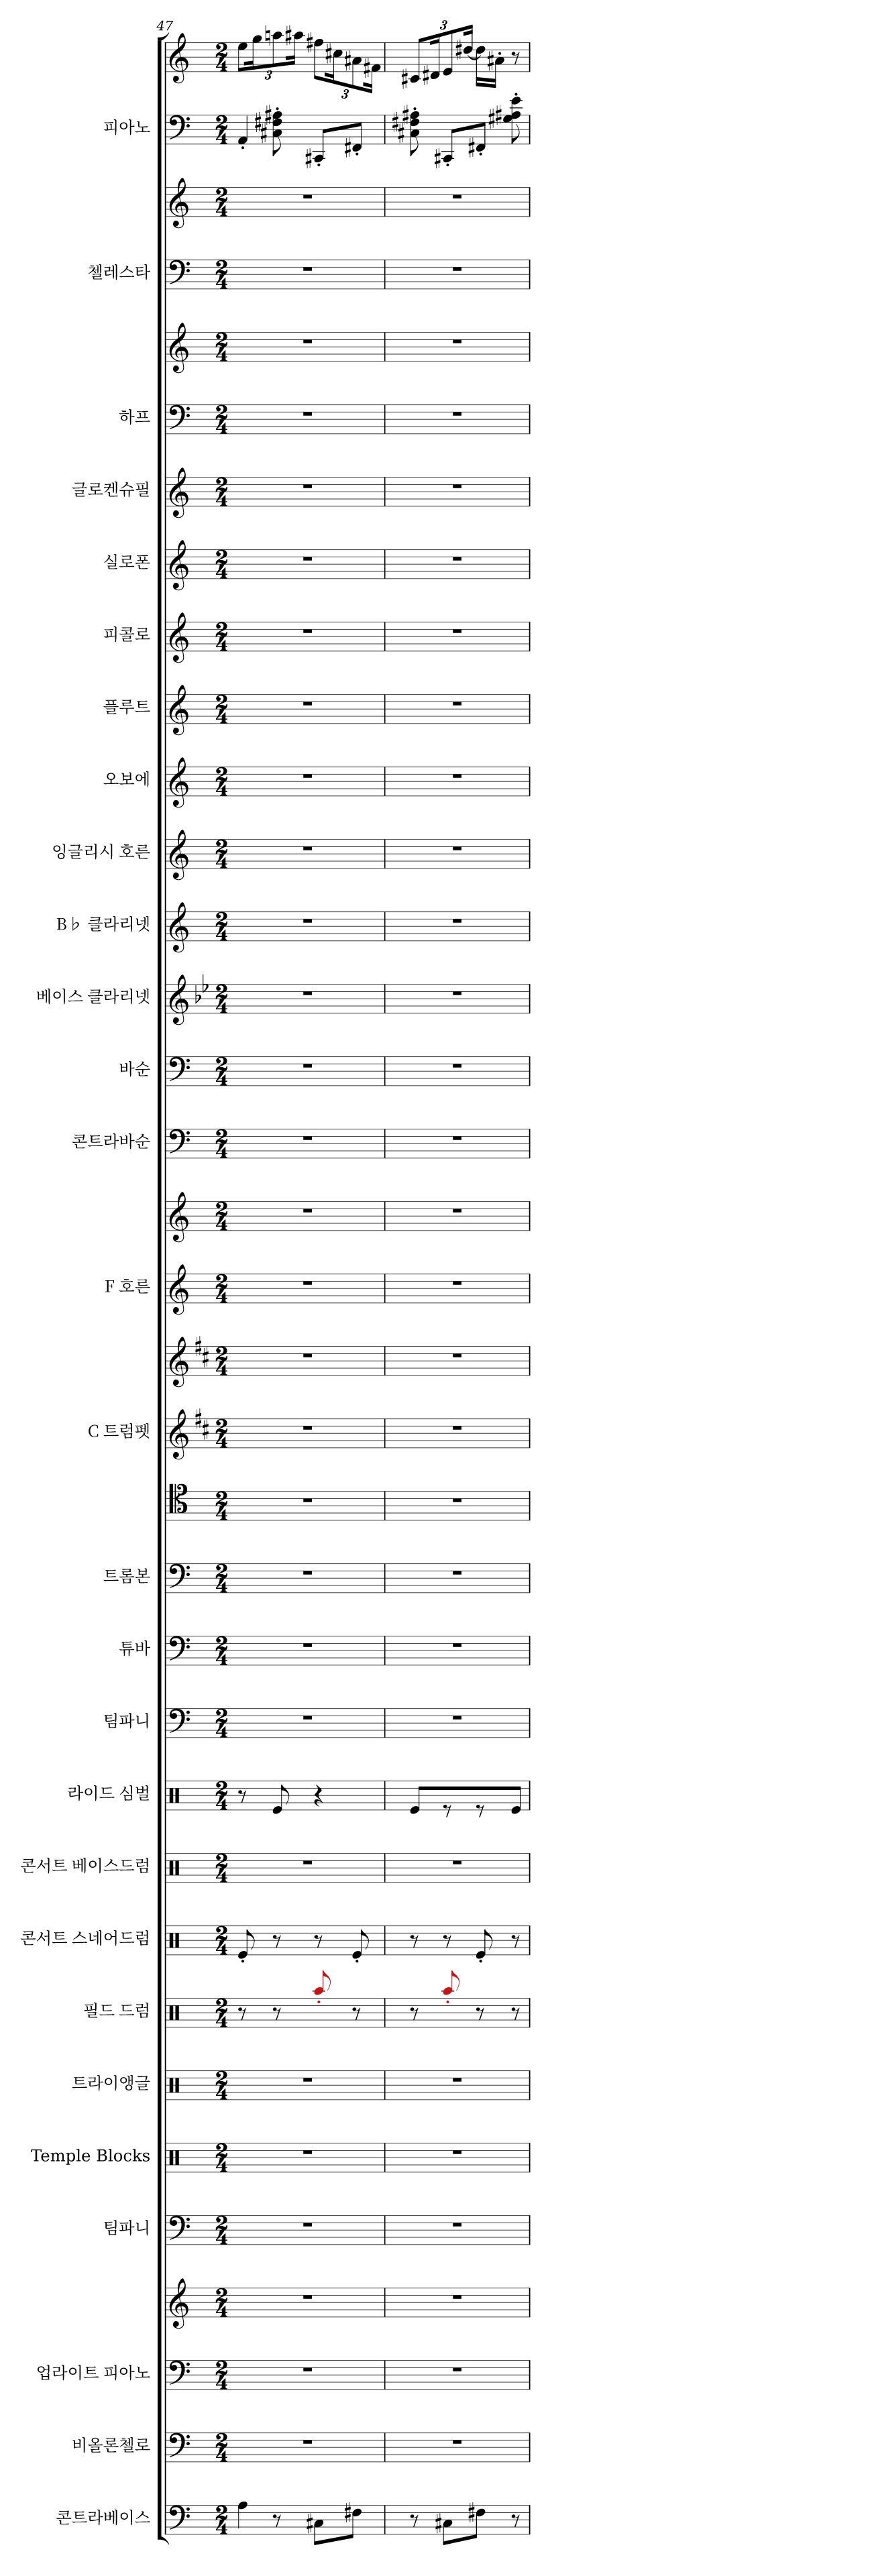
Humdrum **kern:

**kern	**kern	**kern	**kern	**kern	**kern	**kern	**kern	**kern	**kern	**kern	**kern	**kern	**kern	**kern	**kern	**kern	**kern	**kern	**kern	**kern	**kern	**kern	**kern	**kern	**kern	**kern	**kern	**kern	**kern	**kern	**kern	**kern	**kern	**kern
*part28	*part27	*part26	*part26	*part25	*part24	*part23	*part22	*part21	*part20	*part19	*part18	*part17	*part16	*part16	*part15	*part15	*part14	*part14	*part13	*part12	*part11	*part10	*part9	*part8	*part7	*part6	*part5	*part4	*part3	*part3	*part2	*part2	*part1	*part1
*staff35	*staff34	*staff33	*staff32	*staff31	*staff30	*staff29	*staff28	*staff27	*staff26	*staff25	*staff24	*staff23	*staff22	*staff21	*staff20	*staff19	*staff18	*staff17	*staff16	*staff15	*staff14	*staff13	*staff12	*staff11	*staff10	*staff9	*staff8	*staff7	*staff6	*staff5	*staff4	*staff3	*staff2	*staff1
*I"콘트라베이스	*I"비올론첼로	*I"업라이트 피아노	*	*I"팀파니	*I"Temple Blocks	*I"트라이앵글	*I"필드 드럼	*I"콘서트 스네어드럼	*I"콘서트 베이스드럼	*I"라이드 심벌	*I"팀파니	*I"튜바	*I"트롬본	*	*I"C 트럼펫	*	*I"F 호른	*	*I"콘트라바순	*I"바순	*I"베이스 클라리넷	*I"B♭ 클라리넷	*I"잉글리시 호른	*I"오보에	*I"플루트	*I"피콜로	*I"실로폰	*I"글로켄슈필	*I"하프	*	*I"첼레스타	*	*I"피아노	*
*	*	*	*	*	*I'Tmp. Bl.	*	*	*	*	*	*	*	*	*	*	*	*	*	*	*	*	*	*	*	*	*	*	*	*	*	*	*	*	*
*clefF4	*clefF4	*clefF4	*clefG2	*clefF4	*clefX	*clefX	*clefX	*clefX	*clefX	*clefX	*clefF4	*clefF4	*clefF4	*clefC4	*clefG2	*clefG2	*clefG2	*clefG2	*clefF4	*clefF4	*clefG2	*clefG2	*clefG2	*clefG2	*clefG2	*clefG2	*clefG2	*clefG2	*clefF4	*clefG2	*clefF4	*clefG2	*clefF4	*clefG2
*ITrd7c12	*	*	*	*	*	*	*	*	*	*	*	*	*	*	*ITrd1c2	*ITrd1c2	*ITrd4c7	*ITrd4c7	*ITrd7c12	*	*ITrd8c14	*ITrd1c2	*ITrd4c7	*	*	*ITrd-7c-12	*ITrd-7c-12	*ITrd-14c-24	*	*	*ITrd-7c-12	*ITrd-7c-12	*	*
*k[]	*k[]	*k[]	*k[]	*k[]	*k[]	*k[]	*k[]	*k[]	*k[]	*k[]	*k[]	*k[]	*k[]	*k[]	*k[]	*k[]	*k[b-]	*k[b-]	*k[]	*k[]	*k[b-e-]	*k[b-e-]	*k[b-]	*k[]	*k[]	*k[]	*k[]	*k[]	*k[]	*k[]	*k[]	*k[]	*k[]	*k[]
*M2/4	*M2/4	*M2/4	*M2/4	*M2/4	*M2/4	*M2/4	*M2/4	*M2/4	*M2/4	*M2/4	*M2/4	*M2/4	*M2/4	*M2/4	*M2/4	*M2/4	*M2/4	*M2/4	*M2/4	*M2/4	*M2/4	*M2/4	*M2/4	*M2/4	*M2/4	*M2/4	*M2/4	*M2/4	*M2/4	*M2/4	*M2/4	*M2/4	*M2/4	*M2/4
*	*	*	*	*	*	*	*	*	*	*	*	*	*	*	*	*	*	*	*	*	*	*	*	*	*	*	*	*	*	*	*	*	*	*Xbrackettup
=47	=47	=47	=47	=47	=47	=47	=47	=47	=47	=47	=47	=47	=47	=47	=47	=47	=47	=47	=47	=47	=47	=47	=47	=47	=47	=47	=47	=47	=47	=47	=47	=47	=47	=47
8AA\J	2r	2r	2r	2r	2r	2r	8r	8Re'/	2r	8r	2r	2r	2r	2r	2r	2r	2r	2r	2r	2r	2r	2r	2r	2r	2r	2r	2r	2r	2r	2r	2r	2r	8AA'/J	12ee\L
.	.	.	.	.	.	.	.	.	.	.	.	.	.	.	.	.	.	.	.	.	.	.	.	.	.	.	.	.	.	.	.	.	.	24gg\K
8r	.	.	.	.	.	.	8r	8r	.	8Re/	.	.	.	.	.	.	.	.	.	.	.	.	.	.	.	.	.	.	.	.	.	.	8C#X\' 8F#X\' 8A#X\'	12aan\
.	.	.	.	.	.	.	.	.	.	.	.	.	.	.	.	.	.	.	.	.	.	.	.	.	.	.	.	.	.	.	.	.	.	24aa#X\Jk
8CC#X\L	.	.	.	.	.	.	8aa'/	8r	.	4r	.	.	.	.	.	.	.	.	.	.	.	.	.	.	.	.	.	.	.	.	.	.	8CC#X'/L	12ff#X\L
.	.	.	.	.	.	.	.	.	.	.	.	.	.	.	.	.	.	.	.	.	.	.	.	.	.	.	.	.	.	.	.	.	.	24cc#X\K
8FF#X\J	.	.	.	.	.	.	8r	8Re'/	.	.	.	.	.	.	.	.	.	.	.	.	.	.	.	.	.	.	.	.	.	.	.	.	8FF#X'/J	12a#X\
.	.	.	.	.	.	.	.	.	.	.	.	.	.	.	.	.	.	.	.	.	.	.	.	.	.	.	.	.	.	.	.	.	.	24f#X\Jk
=48	=48	=48	=48	=48	=48	=48	=48	=48	=48	=48	=48	=48	=48	=48	=48	=48	=48	=48	=48	=48	=48	=48	=48	=48	=48	=48	=48	=48	=48	=48	=48	=48	=48	=48
8r	2r	2r	2r	2r	2r	2r	8r	8r	2r	8Re/L	2r	2r	2r	2r	2r	2r	2r	2r	2r	2r	2r	2r	2r	2r	2r	2r	2r	2r	2r	2r	2r	2r	8C#X\' 8F#X\' 8A#X\'	12c#X/L
.	.	.	.	.	.	.	.	.	.	.	.	.	.	.	.	.	.	.	.	.	.	.	.	.	.	.	.	.	.	.	.	.	.	24d#X/K
8CC#X\L	.	.	.	.	.	.	8aa'/	8r	.	8r	.	.	.	.	.	.	.	.	.	.	.	.	.	.	.	.	.	.	.	.	.	.	8CC#X'/L	12e/
.	.	.	.	.	.	.	.	.	.	.	.	.	.	.	.	.	.	.	.	.	.	.	.	.	.	.	.	.	.	.	.	.	.	[24dd#X/Jk
8FF#X\J	.	.	.	.	.	.	8r	8Re'/	.	8r	.	.	.	.	.	.	.	.	.	.	.	.	.	.	.	.	.	.	.	.	.	.	8FF#X'/J	16dd#\LL]
.	.	.	.	.	.	.	.	.	.	.	.	.	.	.	.	.	.	.	.	.	.	.	.	.	.	.	.	.	.	.	.	.	.	16a#X'\JJ
8r	.	.	.	.	.	.	8r	8r	.	8Re/J	.	.	.	.	.	.	.	.	.	.	.	.	.	.	.	.	.	.	.	.	.	.	8G#X\' 8A#X\' 8e\'	8r
=	=	=	=	=	=	=	=	=	=	=	=	=	=	=	=	=	=	=	=	=	=	=	=	=	=	=	=	=	=	=	=	=	=	=
*-	*-	*-	*-	*-	*-	*-	*-	*-	*-	*-	*-	*-	*-	*-	*-	*-	*-	*-	*-	*-	*-	*-	*-	*-	*-	*-	*-	*-	*-	*-	*-	*-	*-	*-
